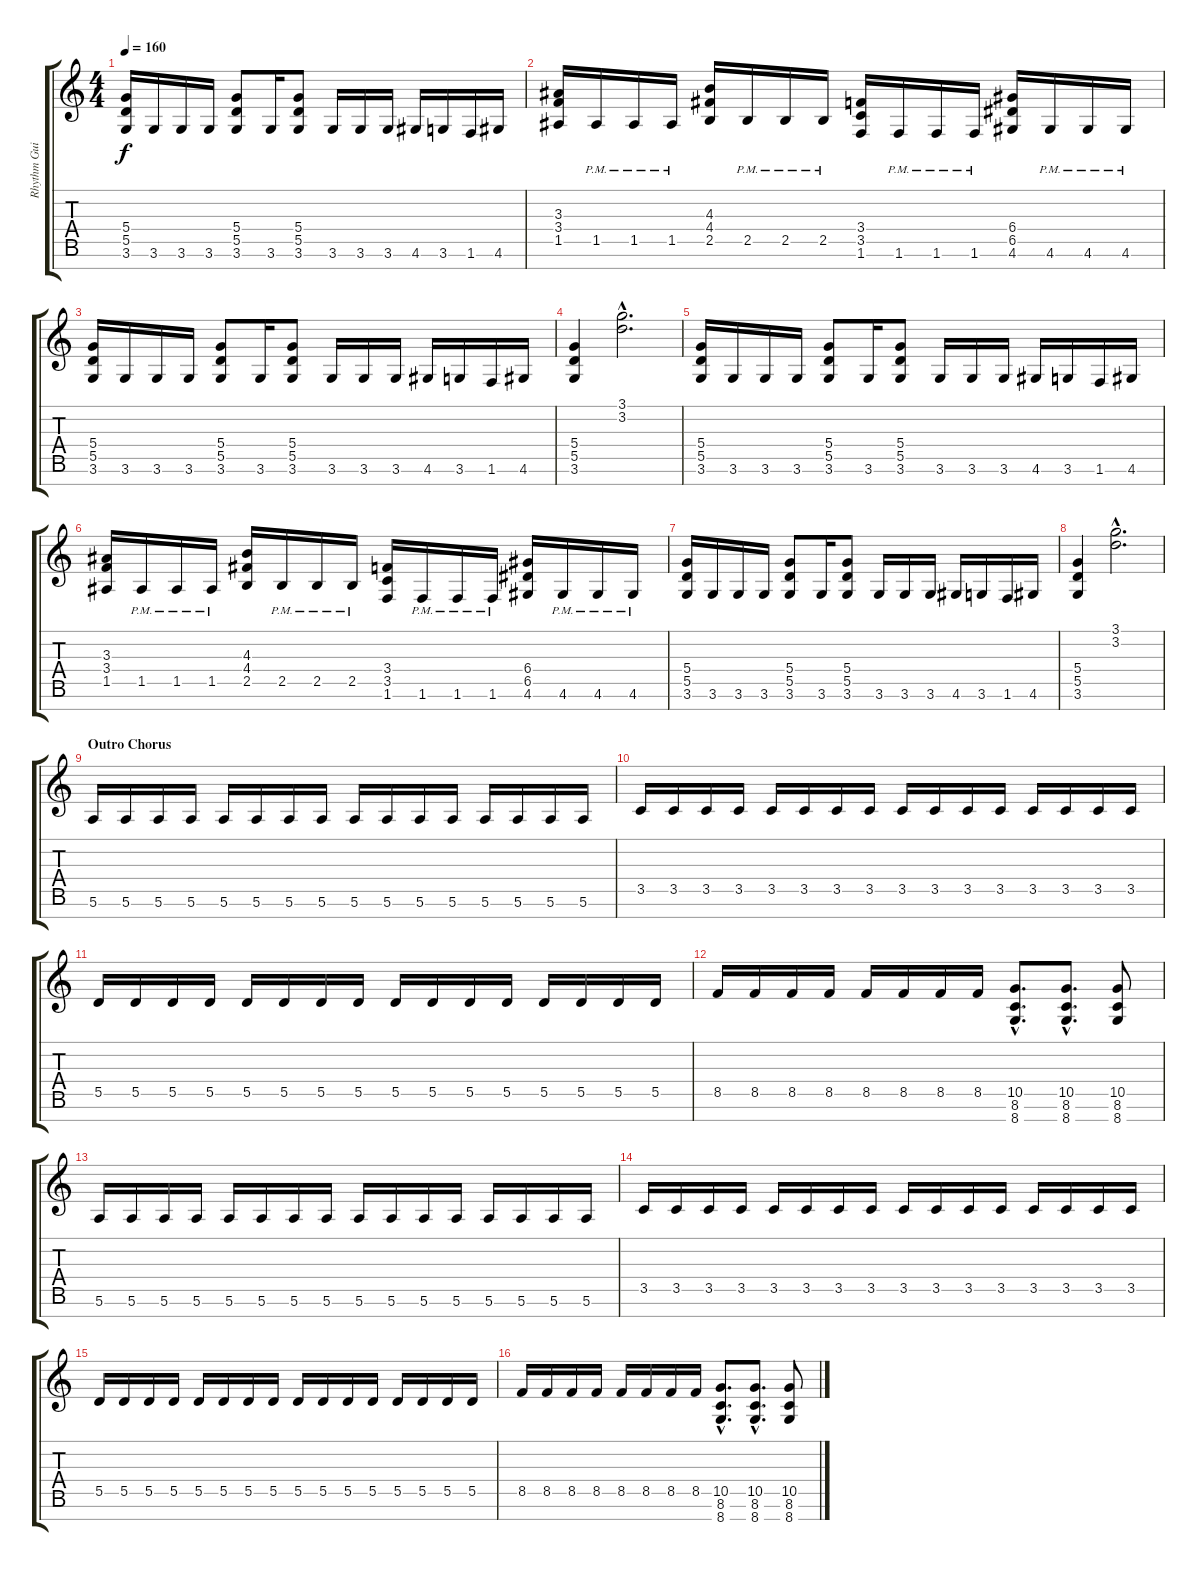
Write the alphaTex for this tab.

\track ("Rhythm Guitar" "Rhythm Gui") {instrument distortionguitar}
\staff {score tabs}
\tuning (E4 B3 G3 D3 A2 E2 B1) {hide}
\ts (4 4)
\tempo 160
\clef g2
\ks c
(5.4 5.5 3.6).16{dy f} 3.6.16 3.6.16 3.6.16 (5.4 5.5 3.6).8 3.6.16 (5.4 5.5 3.6).8 3.6.16 3.6.16 3.6.16 4.6.16 3.6.16 1.6.16 4.6.16 |
(3.3 3.4 1.5).16 1.5{pm}.16 1.5{pm}.16 1.5{pm}.16 (4.3 4.4 2.5).16 2.5{pm}.16 2.5{pm}.16 2.5{pm}.16 (3.4 3.5 1.6).16 1.6{pm}.16 1.6{pm}.16 1.6{pm}.16 (6.4 6.5 4.6).16 4.6{pm}.16 4.6{pm}.16 4.6{pm}.16 |
(5.4 5.5 3.6).16 3.6.16 3.6.16 3.6.16 (5.4 5.5 3.6).8 3.6.16 (5.4 5.5 3.6).8 3.6.16 3.6.16 3.6.16 4.6.16 3.6.16 1.6.16 4.6.16 |
(5.4 5.5 3.6).4 (3.1{hac} 3.2{hac}).2{d} |
(5.4 5.5 3.6).16 3.6.16 3.6.16 3.6.16 (5.4 5.5 3.6).8 3.6.16 (5.4 5.5 3.6).8 3.6.16 3.6.16 3.6.16 4.6.16 3.6.16 1.6.16 4.6.16 |
(3.3 3.4 1.5).16 1.5{pm}.16 1.5{pm}.16 1.5{pm}.16 (4.3 4.4 2.5).16 2.5{pm}.16 2.5{pm}.16 2.5{pm}.16 (3.4 3.5 1.6).16 1.6{pm}.16 1.6{pm}.16 1.6{pm}.16 (6.4 6.5 4.6).16 4.6{pm}.16 4.6{pm}.16 4.6{pm}.16 |
(5.4 5.5 3.6).16 3.6.16 3.6.16 3.6.16 (5.4 5.5 3.6).8 3.6.16 (5.4 5.5 3.6).8 3.6.16 3.6.16 3.6.16 4.6.16 3.6.16 1.6.16 4.6.16 |
(5.4 5.5 3.6).4 (3.1{hac} 3.2{hac}).2{d} |
\section ("" "Outro Chorus")
5.6.16 5.6.16 5.6.16 5.6.16 5.6.16 5.6.16 5.6.16 5.6.16 5.6.16 5.6.16 5.6.16 5.6.16 5.6.16 5.6.16 5.6.16 5.6.16 |
3.5.16 3.5.16 3.5.16 3.5.16 3.5.16 3.5.16 3.5.16 3.5.16 3.5.16 3.5.16 3.5.16 3.5.16 3.5.16 3.5.16 3.5.16 3.5.16 |
5.5.16 5.5.16 5.5.16 5.5.16 5.5.16 5.5.16 5.5.16 5.5.16 5.5.16 5.5.16 5.5.16 5.5.16 5.5.16 5.5.16 5.5.16 5.5.16 |
8.5.16 8.5.16 8.5.16 8.5.16 8.5.16 8.5.16 8.5.16 8.5.16 (10.5{hac} 8.6{hac} 8.7{hac}).8{d} (10.5{hac} 8.6{hac} 8.7{hac}).8{d} (10.5 8.6 8.7).8 |
5.6.16 5.6.16 5.6.16 5.6.16 5.6.16 5.6.16 5.6.16 5.6.16 5.6.16 5.6.16 5.6.16 5.6.16 5.6.16 5.6.16 5.6.16 5.6.16 |
3.5.16 3.5.16 3.5.16 3.5.16 3.5.16 3.5.16 3.5.16 3.5.16 3.5.16 3.5.16 3.5.16 3.5.16 3.5.16 3.5.16 3.5.16 3.5.16 |
5.5.16 5.5.16 5.5.16 5.5.16 5.5.16 5.5.16 5.5.16 5.5.16 5.5.16 5.5.16 5.5.16 5.5.16 5.5.16 5.5.16 5.5.16 5.5.16 |
8.5.16 8.5.16 8.5.16 8.5.16 8.5.16 8.5.16 8.5.16 8.5.16 (10.5{hac} 8.6{hac} 8.7{hac}).8{d} (10.5{hac} 8.6{hac} 8.7{hac}).8{d} (10.5 8.6 8.7).8
